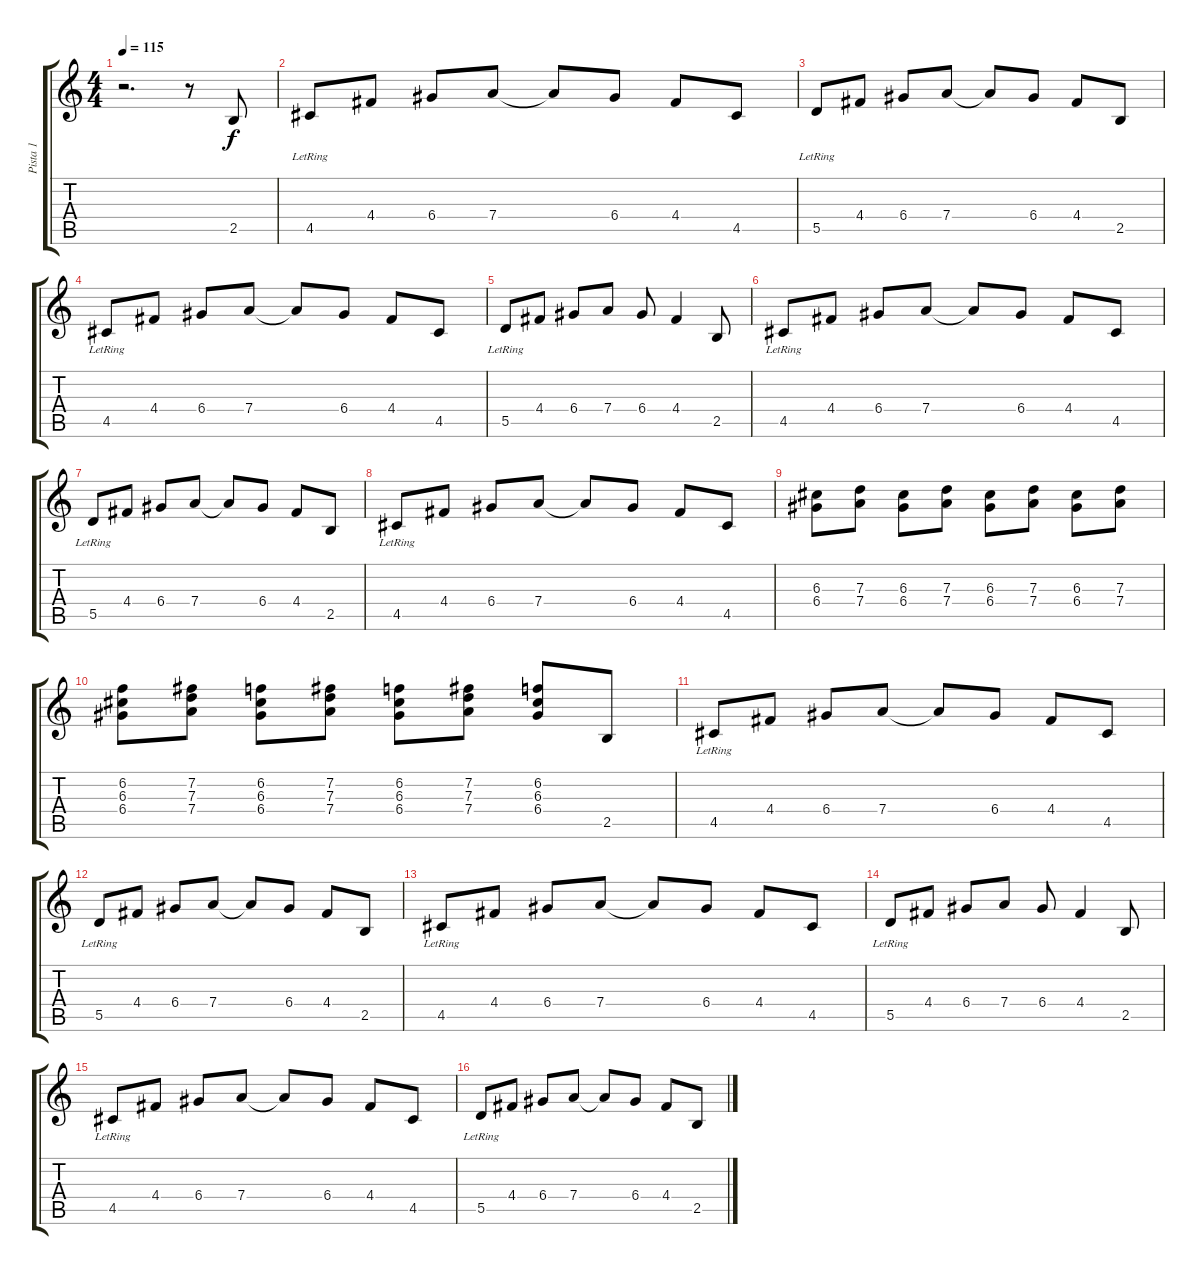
\track ("Pista 1" "Pista 1") {instrument acousticguitarnylon}
\staff {score tabs}
\tuning (E4 B3 G3 D3 A2 E2) {hide}
\ts (4 4)
\tempo 115
\clef g2
\ks c
r.2{d dy f instrument acousticguitarnylon} r.8 2.5.8 |
4.5{lr}.8 4.4.8 6.4.8 7.4.8 7.4{t}.8 6.4.8 4.4.8 4.5.8 |
5.5{lr}.8 4.4.8 6.4.8 7.4.8 7.4{t}.8 6.4.8 4.4.8 2.5.8 |
4.5{lr}.8 4.4.8 6.4.8 7.4.8 7.4{t}.8 6.4.8 4.4.8 4.5.8 |
5.5{lr}.8 4.4.8 6.4.8 7.4.8 6.4.8 4.4.4 2.5.8 |
4.5{lr}.8 4.4.8 6.4.8 7.4.8 7.4{t}.8 6.4.8 4.4.8 4.5.8 |
5.5{lr}.8 4.4.8 6.4.8 7.4.8 7.4{t}.8 6.4.8 4.4.8 2.5.8 |
4.5{lr}.8 4.4.8 6.4.8 7.4.8 7.4{t}.8 6.4.8 4.4.8 4.5.8 |
(6.3 6.4).8 (7.3 7.4).8 (6.3 6.4).8 (7.3 7.4).8 (6.3 6.4).8 (7.3 7.4).8 (6.3 6.4).8 (7.3 7.4).8 |
(6.2 6.3 6.4).8 (7.2 7.3 7.4).8 (6.2 6.3 6.4).8 (7.2 7.3 7.4).8 (6.2 6.3 6.4).8 (7.2 7.3 7.4).8 (6.2 6.3 6.4).8 2.5.8 |
4.5{lr}.8 4.4.8 6.4.8 7.4.8 7.4{t}.8 6.4.8 4.4.8 4.5.8 |
5.5{lr}.8 4.4.8 6.4.8 7.4.8 7.4{t}.8 6.4.8 4.4.8 2.5.8 |
4.5{lr}.8 4.4.8 6.4.8 7.4.8 7.4{t}.8 6.4.8 4.4.8 4.5.8 |
5.5{lr}.8 4.4.8 6.4.8 7.4.8 6.4.8 4.4.4 2.5.8 |
4.5{lr}.8 4.4.8 6.4.8 7.4.8 7.4{t}.8 6.4.8 4.4.8 4.5.8 |
5.5{lr}.8 4.4.8 6.4.8 7.4.8 7.4{t}.8 6.4.8 4.4.8 2.5.8
